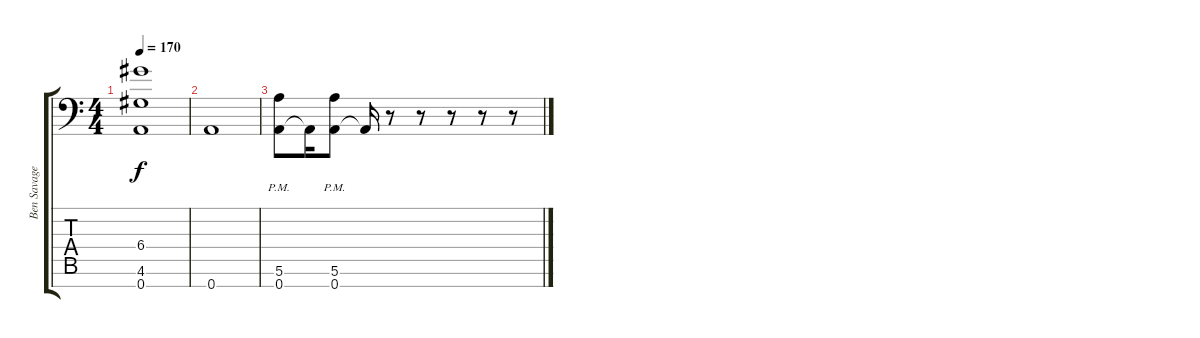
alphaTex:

\track ("Ben Savage" "Ben Savage") {instrument distortionguitar}
\staff {score tabs}
\tuning (E4 B3 G3 D3 A2 E2 A1) {hide}
\ts (4 4)
\tempo 170
\clef f4
\ks c
(6.4{t} 4.6{t} 0.7{t}).1{dy f} |
0.7.1 |
(5.6{pm} 0.7{pm}).8 0.7{t}.16 (5.6{pm} 0.7{pm}).8 0.7{t}.16 r.8 r.8 r.8 r.8 r.8
